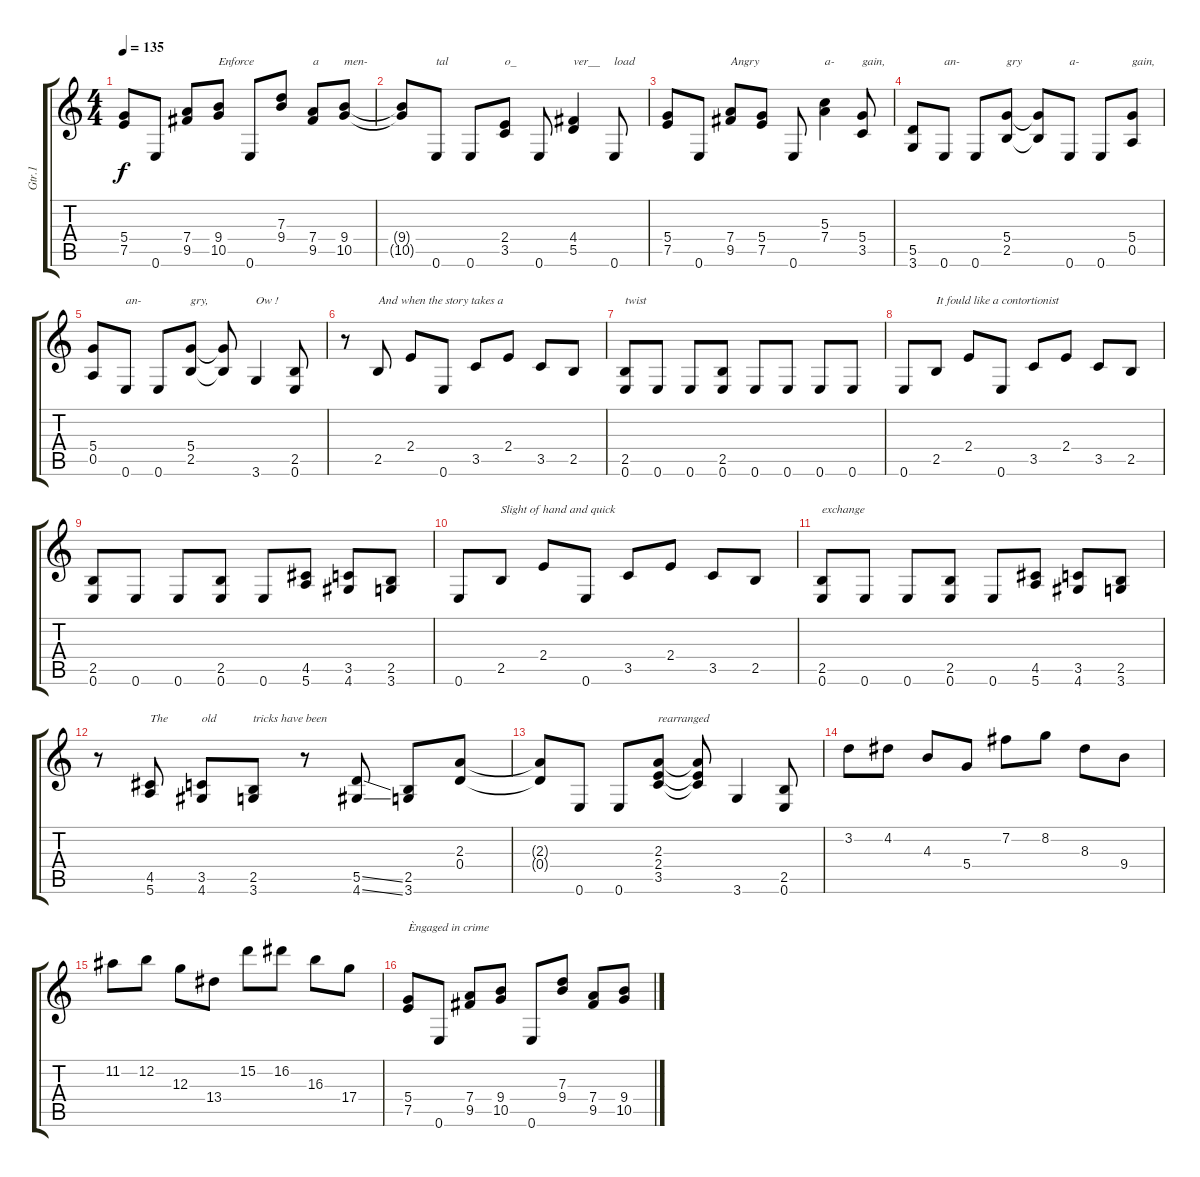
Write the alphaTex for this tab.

\track ("Gtr.1" "Gtr.1") {instrument distortionguitar}
\staff {score tabs}
\tuning (E4 B3 G3 D3 A2 E2) {hide}
\ts (4 4)
\tempo 135
\clef g2
\ks c
(5.4 7.5).8{dy f} 0.6.8 (7.4 9.5).8 (9.4 10.5).8{txt "Enforce"} 0.6.8 (7.3 9.4).8 (7.4 9.5).8{txt "a"} (9.4 10.5).8{txt "men-"} |
(9.4{t} 10.5{t}).8 0.6.8{txt "tal"} 0.6.8 (2.4 3.5).8{txt "o_"} 0.6.8 (4.4 5.5).4{txt "ver__"} 0.6.8{txt "load"} |
(5.4 7.5).8 0.6.8 (7.4 9.5).8{txt "Angry"} (5.4 7.5).8 0.6.8 (5.3 7.4).4{txt "a-"} (5.4 3.5).8{txt "gain,"} |
(5.5 3.6).8 0.6.8{txt "an-"} 0.6.8 (5.4 2.5).8{txt "gry"} (5.4{t} 2.5{t}).8 0.6.8{txt "a-"} 0.6.8 (5.4 0.5).8{txt "gain, "} |
(5.4 0.5).8 0.6.8{txt "an-"} 0.6.8 (5.4 2.5).8{txt "gry,"} (5.4{t} 2.5{t}).8 3.6.4{txt "Ow !"} (2.5 0.6).8 |
r.8 2.5.8{txt "And when the story takes a"} 2.4.8 0.6.8 3.5.8 2.4.8 3.5.8 2.5.8 |
(2.5 0.6).8{txt "twist"} 0.6.8 0.6.8 (2.5 0.6).8 0.6.8 0.6.8 0.6.8 0.6.8 |
0.6.8 2.5.8{txt "It fould like a contortionist"} 2.4.8 0.6.8 3.5.8 2.4.8 3.5.8 2.5.8 |
(2.5 0.6).8 0.6.8 0.6.8 (2.5 0.6).8 0.6.8 (4.5 5.6).8 (3.5 4.6).8 (2.5 3.6).8 |
0.6.8 2.5.8{txt "Slight of hand and quick"} 2.4.8 0.6.8 3.5.8 2.4.8 3.5.8 2.5.8 |
(2.5 0.6).8{txt "exchange"} 0.6.8 0.6.8 (2.5 0.6).8 0.6.8 (4.5 5.6).8 (3.5 4.6).8 (2.5 3.6).8 |
r.8 (4.5 5.6).8{txt "The"} (3.5 4.6).8{txt "old"} (2.5 3.6).8{txt "tricks have been"} r.8 (5.5{ss} 4.6{ss}).8 (2.5 3.6).8 (2.3 0.4).8 |
(2.3{t} 0.4{t}).8 0.6.8 0.6.8 (2.3 2.4 3.5).8{txt "rearranged"} (2.3{t} 2.4{t} 3.5{t}).8 3.6.4 (2.5 0.6).8 |
3.2.8 4.2.8 4.3.8 5.4.8 7.2.8 8.2.8 8.3.8 9.4.8 |
11.2.8 12.2.8 12.3.8 13.4.8 15.2.8 16.2.8 16.3.8 17.4.8 |
(5.4 7.5).8{txt "Èngaged in crime"} 0.6.8 (7.4 9.5).8 (9.4 10.5).8 0.6.8 (7.3 9.4).8 (7.4 9.5).8 (9.4 10.5).8
